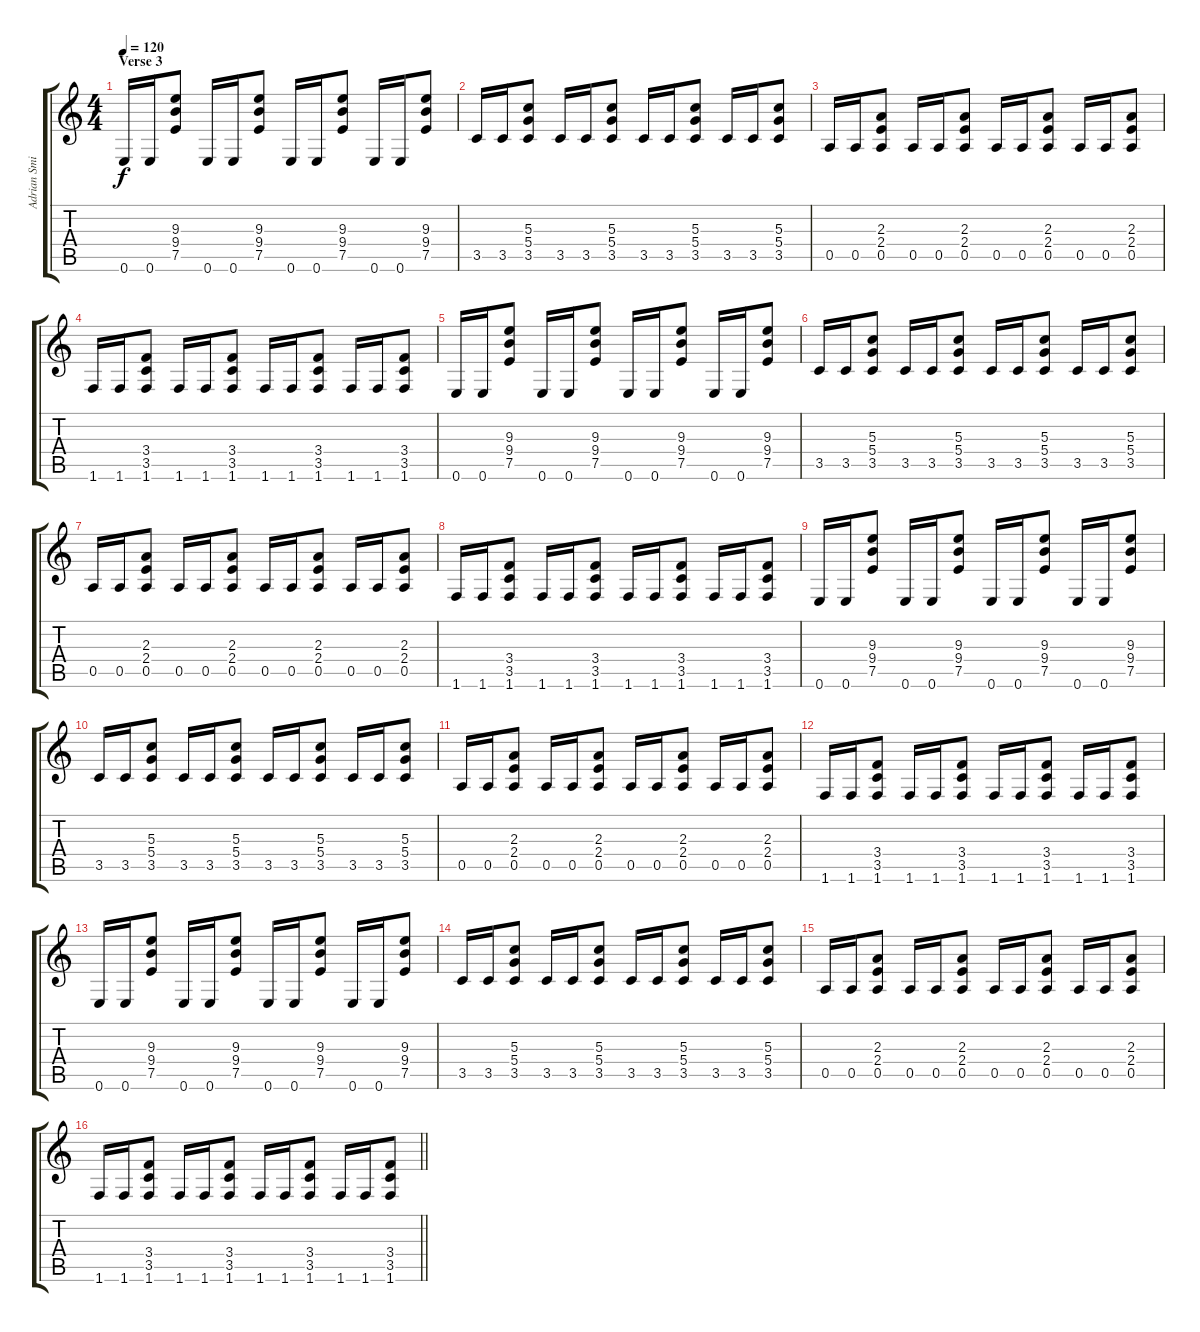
\track ("Adrian Smith" "Adrian Smi") {instrument distortionguitar}
\staff {score tabs}
\tuning (E4 B3 G3 D3 A2 E2) {hide}
\ts (4 4)
\section ("" "Verse 3")
\tempo 120
\clef g2
\ks c
0.6.16{dy f volume 12} 0.6.16 (9.3 9.4 7.5).8 0.6.16 0.6.16 (9.3 9.4 7.5).8 0.6.16 0.6.16 (9.3 9.4 7.5).8 0.6.16 0.6.16 (9.3 9.4 7.5).8 |
3.5.16 3.5.16 (5.3 5.4 3.5).8 3.5.16 3.5.16 (5.3 5.4 3.5).8 3.5.16 3.5.16 (5.3 5.4 3.5).8 3.5.16 3.5.16 (5.3 5.4 3.5).8 |
0.5.16 0.5.16 (2.3 2.4 0.5).8 0.5.16 0.5.16 (2.3 2.4 0.5).8 0.5.16 0.5.16 (2.3 2.4 0.5).8 0.5.16 0.5.16 (2.3 2.4 0.5).8 |
1.6.16 1.6.16 (3.4 3.5 1.6).8 1.6.16 1.6.16 (3.4 3.5 1.6).8 1.6.16 1.6.16 (3.4 3.5 1.6).8 1.6.16 1.6.16 (3.4 3.5 1.6).8 |
0.6.16 0.6.16 (9.3 9.4 7.5).8 0.6.16 0.6.16 (9.3 9.4 7.5).8 0.6.16 0.6.16 (9.3 9.4 7.5).8 0.6.16 0.6.16 (9.3 9.4 7.5).8 |
3.5.16 3.5.16 (5.3 5.4 3.5).8 3.5.16 3.5.16 (5.3 5.4 3.5).8 3.5.16 3.5.16 (5.3 5.4 3.5).8 3.5.16 3.5.16 (5.3 5.4 3.5).8 |
0.5.16 0.5.16 (2.3 2.4 0.5).8 0.5.16 0.5.16 (2.3 2.4 0.5).8 0.5.16 0.5.16 (2.3 2.4 0.5).8 0.5.16 0.5.16 (2.3 2.4 0.5).8 |
1.6.16 1.6.16 (3.4 3.5 1.6).8 1.6.16 1.6.16 (3.4 3.5 1.6).8 1.6.16 1.6.16 (3.4 3.5 1.6).8 1.6.16 1.6.16 (3.4 3.5 1.6).8 |
0.6.16 0.6.16 (9.3 9.4 7.5).8 0.6.16 0.6.16 (9.3 9.4 7.5).8 0.6.16 0.6.16 (9.3 9.4 7.5).8 0.6.16 0.6.16 (9.3 9.4 7.5).8 |
3.5.16 3.5.16 (5.3 5.4 3.5).8 3.5.16 3.5.16 (5.3 5.4 3.5).8 3.5.16 3.5.16 (5.3 5.4 3.5).8 3.5.16 3.5.16 (5.3 5.4 3.5).8 |
0.5.16 0.5.16 (2.3 2.4 0.5).8 0.5.16 0.5.16 (2.3 2.4 0.5).8 0.5.16 0.5.16 (2.3 2.4 0.5).8 0.5.16 0.5.16 (2.3 2.4 0.5).8 |
1.6.16 1.6.16 (3.4 3.5 1.6).8 1.6.16 1.6.16 (3.4 3.5 1.6).8 1.6.16 1.6.16 (3.4 3.5 1.6).8 1.6.16 1.6.16 (3.4 3.5 1.6).8 |
0.6.16 0.6.16 (9.3 9.4 7.5).8 0.6.16 0.6.16 (9.3 9.4 7.5).8 0.6.16 0.6.16 (9.3 9.4 7.5).8 0.6.16 0.6.16 (9.3 9.4 7.5).8 |
3.5.16 3.5.16 (5.3 5.4 3.5).8 3.5.16 3.5.16 (5.3 5.4 3.5).8 3.5.16 3.5.16 (5.3 5.4 3.5).8 3.5.16 3.5.16 (5.3 5.4 3.5).8 |
0.5.16 0.5.16 (2.3 2.4 0.5).8 0.5.16 0.5.16 (2.3 2.4 0.5).8 0.5.16 0.5.16 (2.3 2.4 0.5).8 0.5.16 0.5.16 (2.3 2.4 0.5).8 |
\barLineRight lightlight
1.6.16 1.6.16 (3.4 3.5 1.6).8 1.6.16 1.6.16 (3.4 3.5 1.6).8 1.6.16 1.6.16 (3.4 3.5 1.6).8 1.6.16 1.6.16 (3.4 3.5 1.6).8
